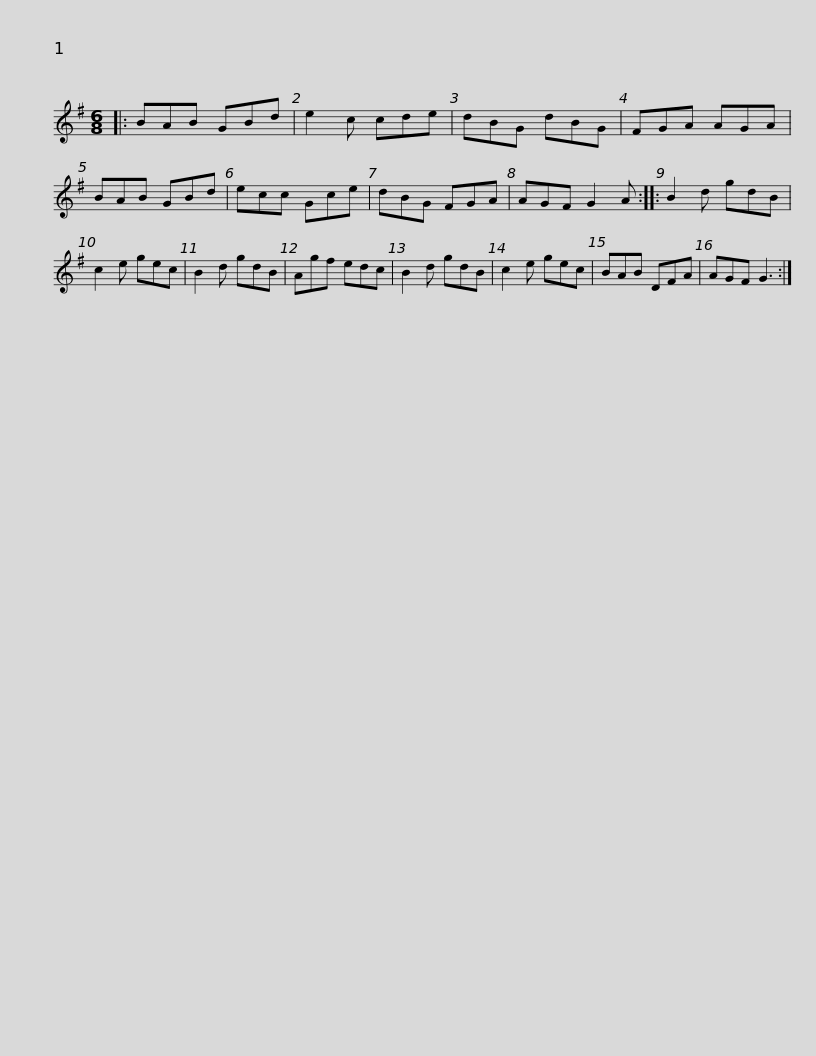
X:1
L:1/8
M:6/8
I:linebreak $
K:G
V:1 treble
V:1
|: BAB GBd | e2 c cde | dBG dBG | FGA AGA | BAB GBd | %5
 ecc Gce | dBG FGA |$ AGF G2 A :: B2 d gdB | c2 e gec | %10
 B2 d gdB | Agf edc | B2 d gdB | c2 e gec | BAB DFA |$ %15
 AGF G3 :| %16
